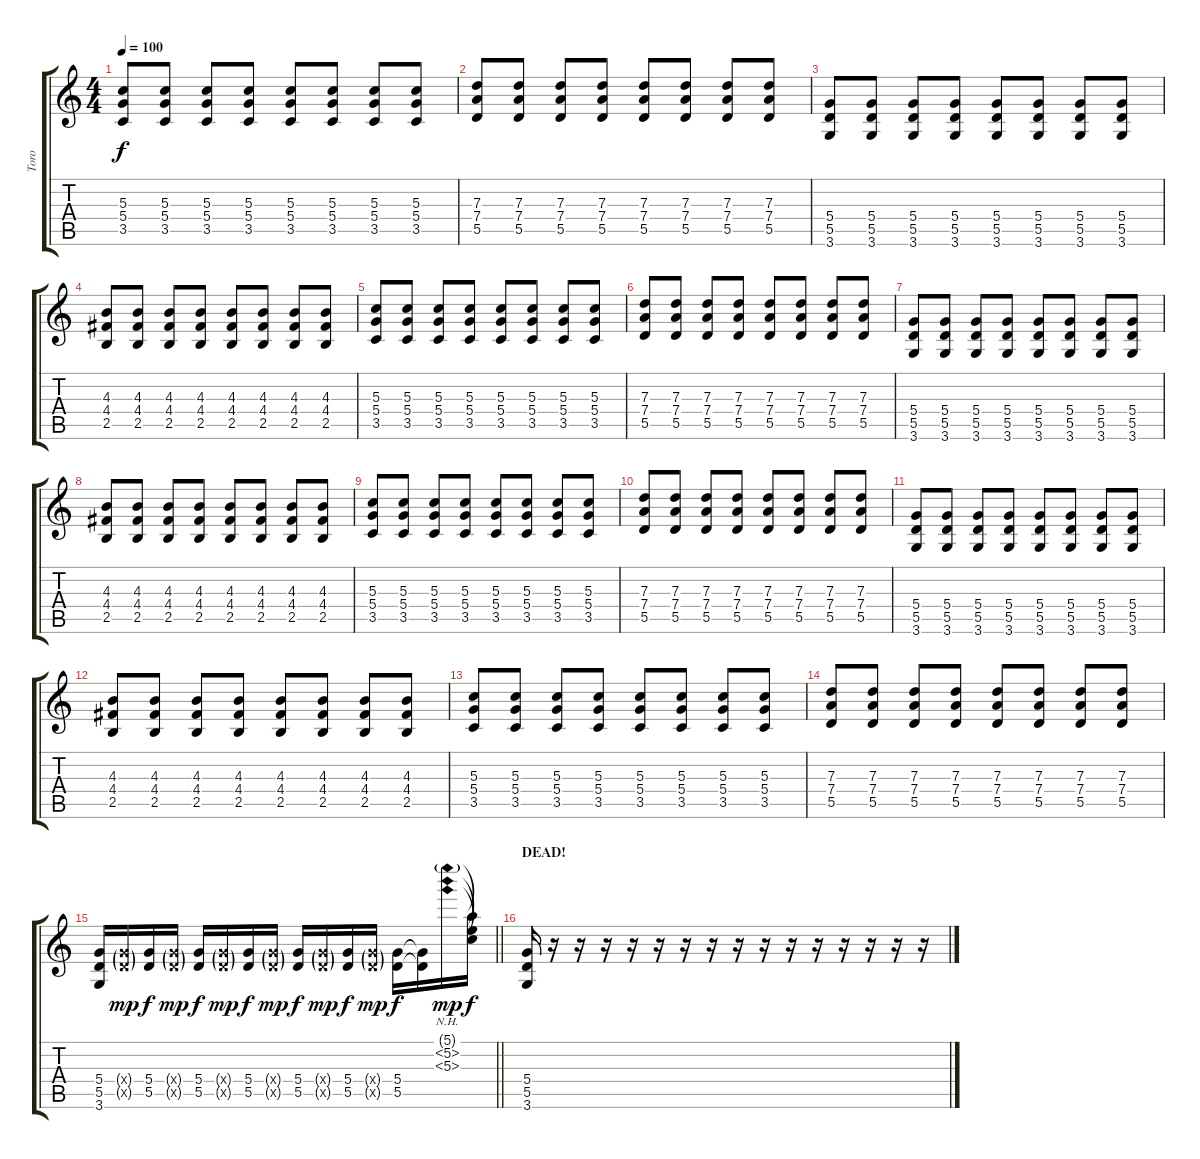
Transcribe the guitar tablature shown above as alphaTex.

\track ("Toro" "Toro") {instrument acousticguitarsteel}
\staff {score tabs}
\tuning (E4 B3 G3 D3 A2 E2) {hide}
\ts (4 4)
\tempo 100
\clef g2
\ks c
(5.3 5.4 3.5).8{dy f} (5.3 5.4 3.5).8 (5.3 5.4 3.5).8 (5.3 5.4 3.5).8 (5.3 5.4 3.5).8 (5.3 5.4 3.5).8 (5.3 5.4 3.5).8 (5.3 5.4 3.5).8 |
(7.3 7.4 5.5).8 (7.3 7.4 5.5).8 (7.3 7.4 5.5).8 (7.3 7.4 5.5).8 (7.3 7.4 5.5).8 (7.3 7.4 5.5).8 (7.3 7.4 5.5).8 (7.3 7.4 5.5).8 |
(5.4 5.5 3.6).8 (5.4 5.5 3.6).8 (5.4 5.5 3.6).8 (5.4 5.5 3.6).8 (5.4 5.5 3.6).8 (5.4 5.5 3.6).8 (5.4 5.5 3.6).8 (5.4 5.5 3.6).8 |
(4.3 4.4 2.5).8 (4.3 4.4 2.5).8 (4.3 4.4 2.5).8 (4.3 4.4 2.5).8 (4.3 4.4 2.5).8 (4.3 4.4 2.5).8 (4.3 4.4 2.5).8 (4.3 4.4 2.5).8 |
(5.3 5.4 3.5).8 (5.3 5.4 3.5).8 (5.3 5.4 3.5).8 (5.3 5.4 3.5).8 (5.3 5.4 3.5).8 (5.3 5.4 3.5).8 (5.3 5.4 3.5).8 (5.3 5.4 3.5).8 |
(7.3 7.4 5.5).8 (7.3 7.4 5.5).8 (7.3 7.4 5.5).8 (7.3 7.4 5.5).8 (7.3 7.4 5.5).8 (7.3 7.4 5.5).8 (7.3 7.4 5.5).8 (7.3 7.4 5.5).8 |
(5.4 5.5 3.6).8 (5.4 5.5 3.6).8 (5.4 5.5 3.6).8 (5.4 5.5 3.6).8 (5.4 5.5 3.6).8 (5.4 5.5 3.6).8 (5.4 5.5 3.6).8 (5.4 5.5 3.6).8 |
(4.3 4.4 2.5).8 (4.3 4.4 2.5).8 (4.3 4.4 2.5).8 (4.3 4.4 2.5).8 (4.3 4.4 2.5).8 (4.3 4.4 2.5).8 (4.3 4.4 2.5).8 (4.3 4.4 2.5).8 |
(5.3 5.4 3.5).8 (5.3 5.4 3.5).8 (5.3 5.4 3.5).8 (5.3 5.4 3.5).8 (5.3 5.4 3.5).8 (5.3 5.4 3.5).8 (5.3 5.4 3.5).8 (5.3 5.4 3.5).8 |
(7.3 7.4 5.5).8 (7.3 7.4 5.5).8 (7.3 7.4 5.5).8 (7.3 7.4 5.5).8 (7.3 7.4 5.5).8 (7.3 7.4 5.5).8 (7.3 7.4 5.5).8 (7.3 7.4 5.5).8 |
(5.4 5.5 3.6).8 (5.4 5.5 3.6).8 (5.4 5.5 3.6).8 (5.4 5.5 3.6).8 (5.4 5.5 3.6).8 (5.4 5.5 3.6).8 (5.4 5.5 3.6).8 (5.4 5.5 3.6).8 |
(4.3 4.4 2.5).8 (4.3 4.4 2.5).8 (4.3 4.4 2.5).8 (4.3 4.4 2.5).8 (4.3 4.4 2.5).8 (4.3 4.4 2.5).8 (4.3 4.4 2.5).8 (4.3 4.4 2.5).8 |
(5.3 5.4 3.5).8 (5.3 5.4 3.5).8 (5.3 5.4 3.5).8 (5.3 5.4 3.5).8 (5.3 5.4 3.5).8 (5.3 5.4 3.5).8 (5.3 5.4 3.5).8 (5.3 5.4 3.5).8 |
(7.3 7.4 5.5).8 (7.3 7.4 5.5).8 (7.3 7.4 5.5).8 (7.3 7.4 5.5).8 (7.3 7.4 5.5).8 (7.3 7.4 5.5).8 (7.3 7.4 5.5).8 (7.3 7.4 5.5).8 |
\barLineRight lightlight
(5.4 5.5 3.6).16 (5.4{g x} 5.5{g x}).16{dy mp} (5.4 5.5).16{dy f} (5.4{g x} 5.5{g x}).16{dy mp} (5.4 5.5).16{dy f} (5.4{g x} 5.5{g x}).16{dy mp} (5.4 5.5).16{dy f} (5.4{g x} 5.5{g x}).16{dy mp} (5.4 5.5).16{dy f} (5.4{g x} 5.5{g x}).16{dy mp} (5.4 5.5).16{dy f} (5.4{g x} 5.5{g x}).16{dy mp} (5.4 5.5).16{dy f} (5.4{t} 5.5{t}).16 (5.1{nh g} 5.2{nh} 5.3{nh}).16{dy mp} (5.1{t} 5.2{t} 5.3{t}).16{dy f} |
\section ("" "DEAD!")
(5.4 5.5 3.6).16 r.16 r.16 r.16 r.16 r.16 r.16 r.16 r.16 r.16 r.16 r.16 r.16 r.16 r.16 r.16
